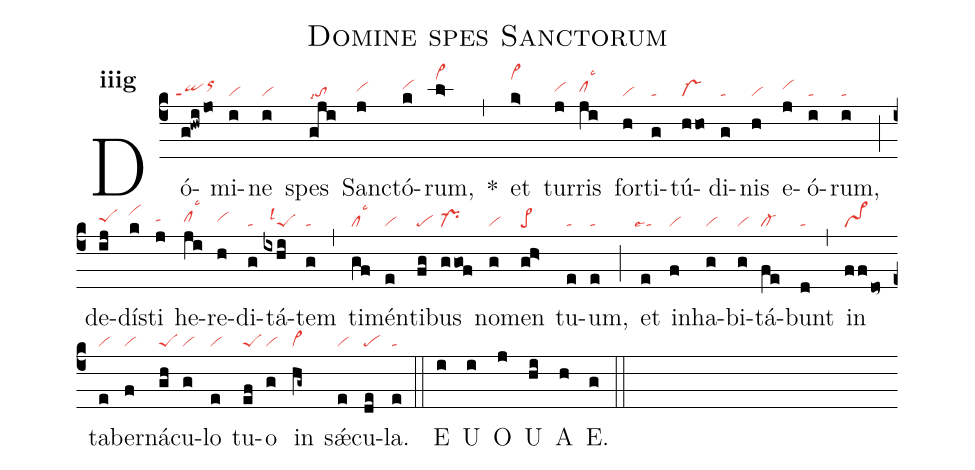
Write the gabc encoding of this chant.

name:Domine spes Sanctorum;
office-part:an;
mode:3g;
nabc-lines:1;
%%
initial-style: 1;
name:Domine spes Sanctorum;
mode: 3;
office-part: Antiphona;
annotation: Ant.;
annotation: iii g;
nabc-lines:1;
%%
(c4) Dó(g!hwi/jo|``qippt1orhj)mi(i|vi)ne(i|vi) spes(gji|tolsi7) Sanc(j|vihh)tó(k|vihi)rum,(l>|vi>hm) <sp>*</sp>(,) et(k>|vi>hm) tur(j|vihh)ris(ji|clhhlsc3) for(h|vi)ti(g|ta)tú(hho|vs-)di(g|ta)nis(h|vi) e(j|vihi)ó(i|ta)rum,(i|ta) (;) de(ij|peShh)dís(k|vihk)ti(j|tahh) he(ji|clhhlsc3)re(h|vihh)di(g|ta)tá(ixhi|//peSlsl1)tem(g|ta) (,) ti(gf|cllsc3)mén(e|vi)ti(fg|pe)bus(ggof|pr-) no(g|vi)men(gh>|pe>) tu(e|ta)um,(e|ta) (;) et(e|``talse1) in(f|vi)ha(g|vi)bi(g|vi)tá(fe|cl-)bunt(d|ta) (,) in(ffdo~|vs>) ta(e|vi)ber(f|vi)ná(gh|peS)cu(g|vi)lo(e|vi) tu(ef|peS)o(g|vi) in(hg~|vi>) sǽ(e|vi)cu(de|pe)la.(e|ta) (::)
<eu>E(i) U(i) O(j) U(hi) A(h) E.(g) </eu>(::)
